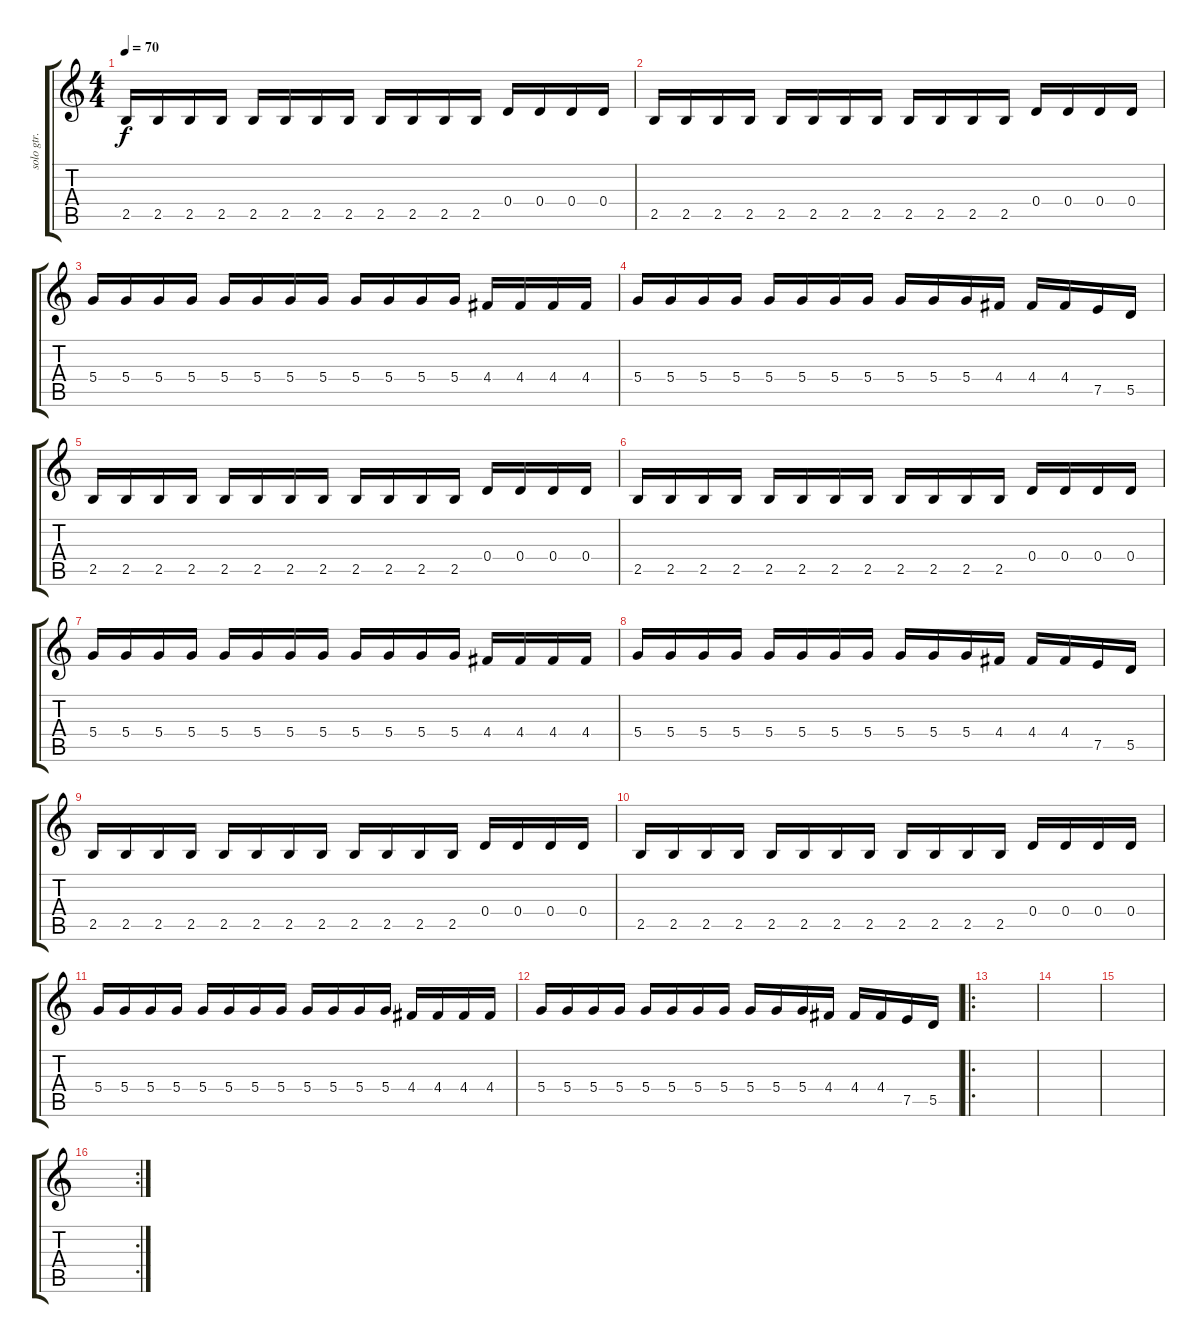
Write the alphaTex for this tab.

\track ("solo gtr." "solo gtr.") {instrument electricguitarmuted}
\staff {score tabs}
\tuning (E4 B3 G3 D3 A2 E2) {hide}
\ts (4 4)
\tempo 70
\clef g2
\ks c
2.5.16{dy f instrument electricguitarmuted} 2.5.16 2.5.16 2.5.16 2.5.16 2.5.16 2.5.16 2.5.16 2.5.16 2.5.16 2.5.16 2.5.16 0.4.16 0.4.16 0.4.16 0.4.16 |
2.5.16 2.5.16 2.5.16 2.5.16 2.5.16 2.5.16 2.5.16 2.5.16 2.5.16 2.5.16 2.5.16 2.5.16 0.4.16 0.4.16 0.4.16 0.4.16 |
5.4.16 5.4.16 5.4.16 5.4.16 5.4.16 5.4.16 5.4.16 5.4.16 5.4.16 5.4.16 5.4.16 5.4.16 4.4.16 4.4.16 4.4.16 4.4.16 |
5.4.16 5.4.16 5.4.16 5.4.16 5.4.16 5.4.16 5.4.16 5.4.16 5.4.16 5.4.16 5.4.16 4.4.16 4.4.16 4.4.16 7.5.16 5.5.16 |
2.5.16 2.5.16 2.5.16 2.5.16 2.5.16 2.5.16 2.5.16 2.5.16 2.5.16 2.5.16 2.5.16 2.5.16 0.4.16 0.4.16 0.4.16 0.4.16 |
2.5.16 2.5.16 2.5.16 2.5.16 2.5.16 2.5.16 2.5.16 2.5.16 2.5.16 2.5.16 2.5.16 2.5.16 0.4.16 0.4.16 0.4.16 0.4.16 |
5.4.16 5.4.16 5.4.16 5.4.16 5.4.16 5.4.16 5.4.16 5.4.16 5.4.16 5.4.16 5.4.16 5.4.16 4.4.16 4.4.16 4.4.16 4.4.16 |
5.4.16 5.4.16 5.4.16 5.4.16 5.4.16 5.4.16 5.4.16 5.4.16 5.4.16 5.4.16 5.4.16 4.4.16 4.4.16 4.4.16 7.5.16 5.5.16 |
2.5.16 2.5.16 2.5.16 2.5.16 2.5.16 2.5.16 2.5.16 2.5.16 2.5.16 2.5.16 2.5.16 2.5.16 0.4.16 0.4.16 0.4.16 0.4.16 |
2.5.16 2.5.16 2.5.16 2.5.16 2.5.16 2.5.16 2.5.16 2.5.16 2.5.16 2.5.16 2.5.16 2.5.16 0.4.16 0.4.16 0.4.16 0.4.16 |
5.4.16 5.4.16 5.4.16 5.4.16 5.4.16 5.4.16 5.4.16 5.4.16 5.4.16 5.4.16 5.4.16 5.4.16 4.4.16 4.4.16 4.4.16 4.4.16 |
5.4.16 5.4.16 5.4.16 5.4.16 5.4.16 5.4.16 5.4.16 5.4.16 5.4.16 5.4.16 5.4.16 4.4.16 4.4.16 4.4.16 7.5.16 5.5.16 |
\ro
|
|
|
\rc 2
